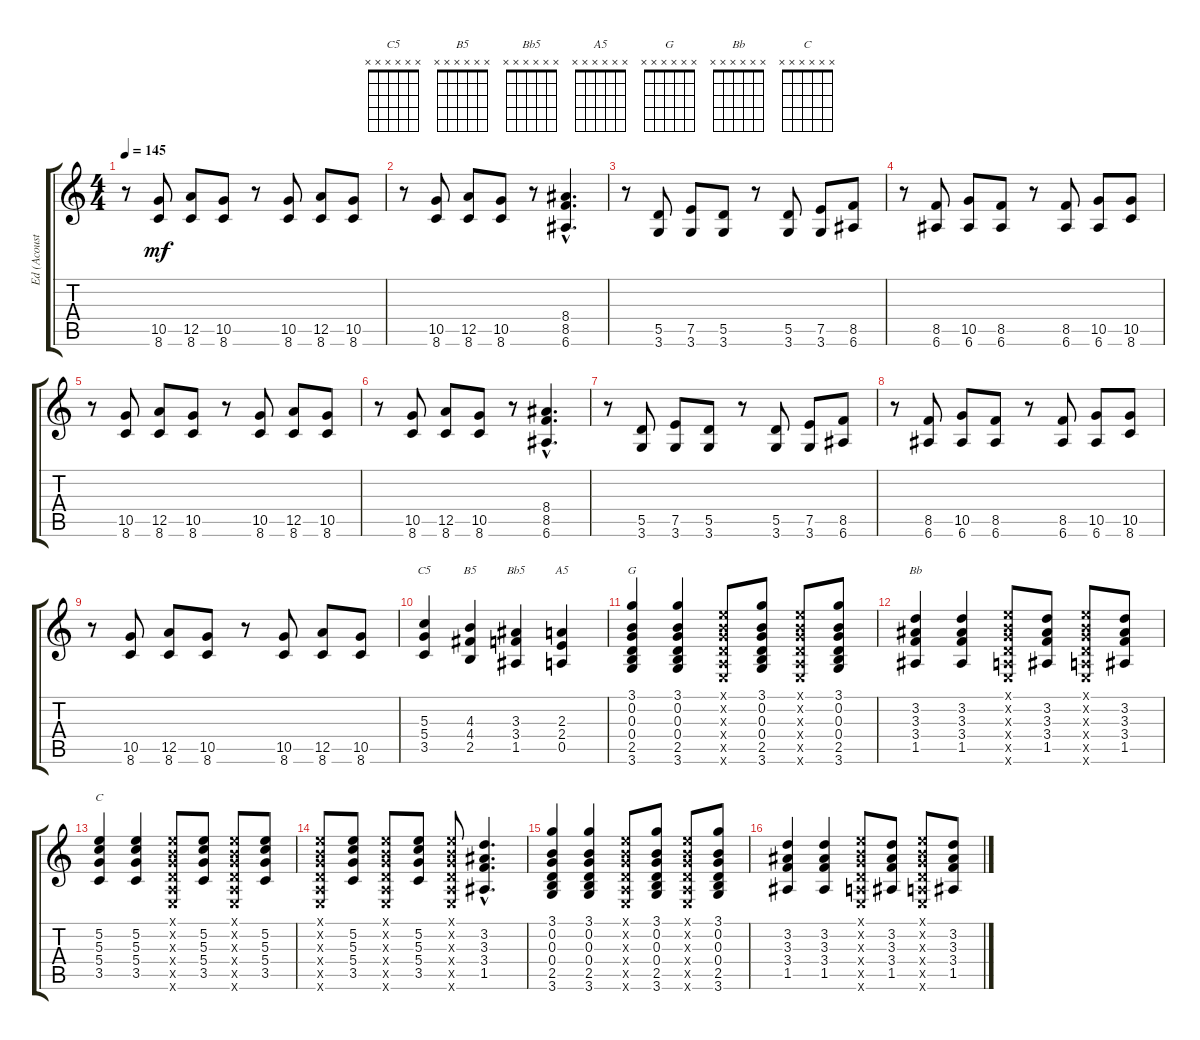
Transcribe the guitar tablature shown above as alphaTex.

\track ("Ed (Acoustic Overdub)" "Ed (Acoust") {instrument acousticguitarsteel}
\staff {score tabs}
\tuning (E4 B3 G3 D3 A2 E2) {hide}
\chord ("C5" x x x x x x)
\chord ("B5" x x x x x x)
\chord ("Bb5" x x x x x x)
\chord ("A5" x x x x x x)
\chord ("G" x x x x x x)
\chord ("Bb" x x x x x x)
\chord ("C" x x x x x x)
\ts (4 4)
\tempo 145
\clef g2
\ks c
r.8{dy mf} (10.5 8.6).8 (12.5 8.6).8 (10.5 8.6).8 r.8 (10.5 8.6).8 (12.5 8.6).8 (10.5 8.6).8 |
r.8 (10.5 8.6).8 (12.5 8.6).8 (10.5 8.6).8 r.8 (8.4{hac} 8.5{hac} 6.6{hac}).4{d} |
r.8 (5.5 3.6).8 (7.5 3.6).8 (5.5 3.6).8 r.8 (5.5 3.6).8 (7.5 3.6).8 (8.5 6.6).8 |
r.8 (8.5 6.6).8 (10.5 6.6).8 (8.5 6.6).8 r.8 (8.5 6.6).8 (10.5 6.6).8 (10.5 8.6).8 |
r.8 (10.5 8.6).8 (12.5 8.6).8 (10.5 8.6).8 r.8 (10.5 8.6).8 (12.5 8.6).8 (10.5 8.6).8 |
r.8 (10.5 8.6).8 (12.5 8.6).8 (10.5 8.6).8 r.8 (8.4{hac} 8.5{hac} 6.6{hac}).4{d} |
r.8 (5.5 3.6).8 (7.5 3.6).8 (5.5 3.6).8 r.8 (5.5 3.6).8 (7.5 3.6).8 (8.5 6.6).8 |
r.8 (8.5 6.6).8 (10.5 6.6).8 (8.5 6.6).8 r.8 (8.5 6.6).8 (10.5 6.6).8 (10.5 8.6).8 |
r.8 (10.5 8.6).8 (12.5 8.6).8 (10.5 8.6).8 r.8 (10.5 8.6).8 (12.5 8.6).8 (10.5 8.6).8 |
(5.3 5.4 3.5).4{ch "C5"} (4.3 4.4 2.5).4{ch "B5"} (3.3 3.4 1.5).4{ch "Bb5"} (2.3 2.4 0.5).4{ch "A5"} |
(3.1 0.2 0.3 0.4 2.5 3.6).4{ch "G"} (3.1 0.2 0.3 0.4 2.5 3.6).4 (0.1{x} 0.2{x} 0.3{x} 0.4{x} 0.5{x} 0.6{x}).8 (3.1 0.2 0.3 0.4 2.5 3.6).8 (0.1{x} 0.2{x} 0.3{x} 0.4{x} 0.5{x} 0.6{x}).8 (3.1 0.2 0.3 0.4 2.5 3.6).8 |
(3.2 3.3 3.4 1.5).4{ch "Bb"} (3.2 3.3 3.4 1.5).4 (0.1{x} 0.2{x} 0.3{x} 0.4{x} 0.5{x} 0.6{x}).8 (3.2 3.3 3.4 1.5).8 (0.1{x} 0.2{x} 0.3{x} 0.4{x} 0.5{x} 0.6{x}).8 (3.2 3.3 3.4 1.5).8 |
(5.2 5.3 5.4 3.5).4{ch "C"} (5.2 5.3 5.4 3.5).4 (0.1{x} 0.2{x} 0.3{x} 0.4{x} 0.5{x} 0.6{x}).8 (5.2 5.3 5.4 3.5).8 (0.1{x} 0.2{x} 0.3{x} 0.4{x} 0.5{x} 0.6{x}).8 (5.2 5.3 5.4 3.5).8 |
(0.1{x} 0.2{x} 0.3{x} 0.4{x} 0.5{x} 0.6{x}).8 (5.2 5.3 5.4 3.5).8 (0.1{x} 0.2{x} 0.3{x} 0.4{x} 0.5{x} 0.6{x}).8 (5.2 5.3 5.4 3.5).8 (0.1{x} 0.2{x} 0.3{x} 0.4{x} 0.5{x} 0.6{x}).8 (3.2{hac} 3.3{hac} 3.4{hac} 1.5{hac}).4{d} |
(3.1 0.2 0.3 0.4 2.5 3.6).4 (3.1 0.2 0.3 0.4 2.5 3.6).4 (0.1{x} 0.2{x} 0.3{x} 0.4{x} 0.5{x} 0.6{x}).8 (3.1 0.2 0.3 0.4 2.5 3.6).8 (0.1{x} 0.2{x} 0.3{x} 0.4{x} 0.5{x} 0.6{x}).8 (3.1 0.2 0.3 0.4 2.5 3.6).8 |
(3.2 3.3 3.4 1.5).4 (3.2 3.3 3.4 1.5).4 (0.1{x} 0.2{x} 0.3{x} 0.4{x} 0.5{x} 0.6{x}).8 (3.2 3.3 3.4 1.5).8 (0.1{x} 0.2{x} 0.3{x} 0.4{x} 0.5{x} 0.6{x}).8 (3.2 3.3 3.4 1.5).8
